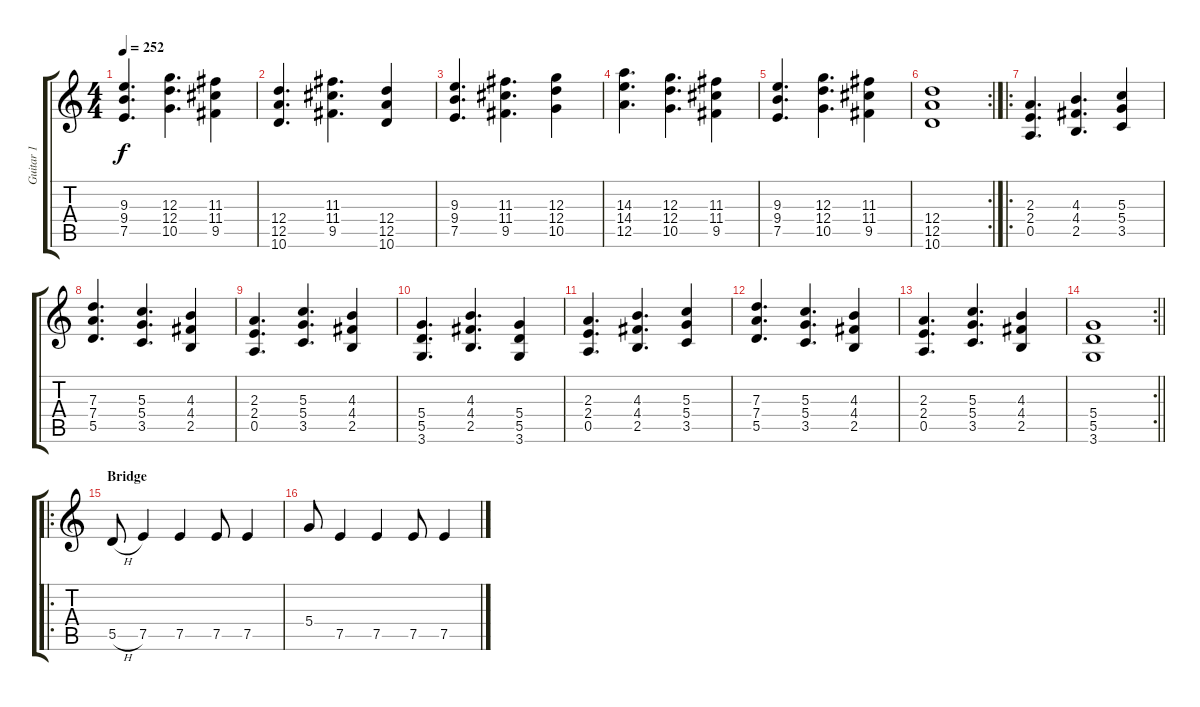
\track ("Guitar 1" "Guitar 1") {instrument distortionguitar}
\staff {score tabs}
\tuning (E4 B3 G3 D3 A2 E2) {hide}
\ts (4 4)
\tempo 252
\clef g2
\ks c
(9.3 9.4 7.5).4{d dy f} (12.3 12.4 10.5).4{d} (11.3 11.4 9.5).4 |
(12.4 12.5 10.6).4{d} (11.3 11.4 9.5).4{d} (12.4 12.5 10.6).4 |
(9.3 9.4 7.5).4{d} (11.3 11.4 9.5).4{d} (12.3 12.4 10.5).4 |
(14.3 14.4 12.5).4{d} (12.3 12.4 10.5).4{d} (11.3 11.4 9.5).4 |
(9.3 9.4 7.5).4{d} (12.3 12.4 10.5).4{d} (11.3 11.4 9.5).4 |
\rc 2
(12.4 12.5 10.6).1 |
\ro
(2.3 2.4 0.5).4{d} (4.3 4.4 2.5).4{d} (5.3 5.4 3.5).4 |
(7.3 7.4 5.5).4{d} (5.3 5.4 3.5).4{d} (4.3 4.4 2.5).4 |
(2.3 2.4 0.5).4{d} (5.3 5.4 3.5).4{d} (4.3 4.4 2.5).4 |
(5.4 5.5 3.6).4{d} (4.3 4.4 2.5).4{d} (5.4 5.5 3.6).4 |
(2.3 2.4 0.5).4{d} (4.3 4.4 2.5).4{d} (5.3 5.4 3.5).4 |
(7.3 7.4 5.5).4{d} (5.3 5.4 3.5).4{d} (4.3 4.4 2.5).4 |
(2.3 2.4 0.5).4{d} (5.3 5.4 3.5).4{d} (4.3 4.4 2.5).4 |
\rc 2
\barLineRight lightlight
(5.4 5.5 3.6).1 |
\ro
\section ("" "Bridge")
5.5{h}.8 7.5.4 7.5.4 7.5.8 7.5.4 |
5.4.8 7.5.4 7.5.4 7.5.8 7.5.4
